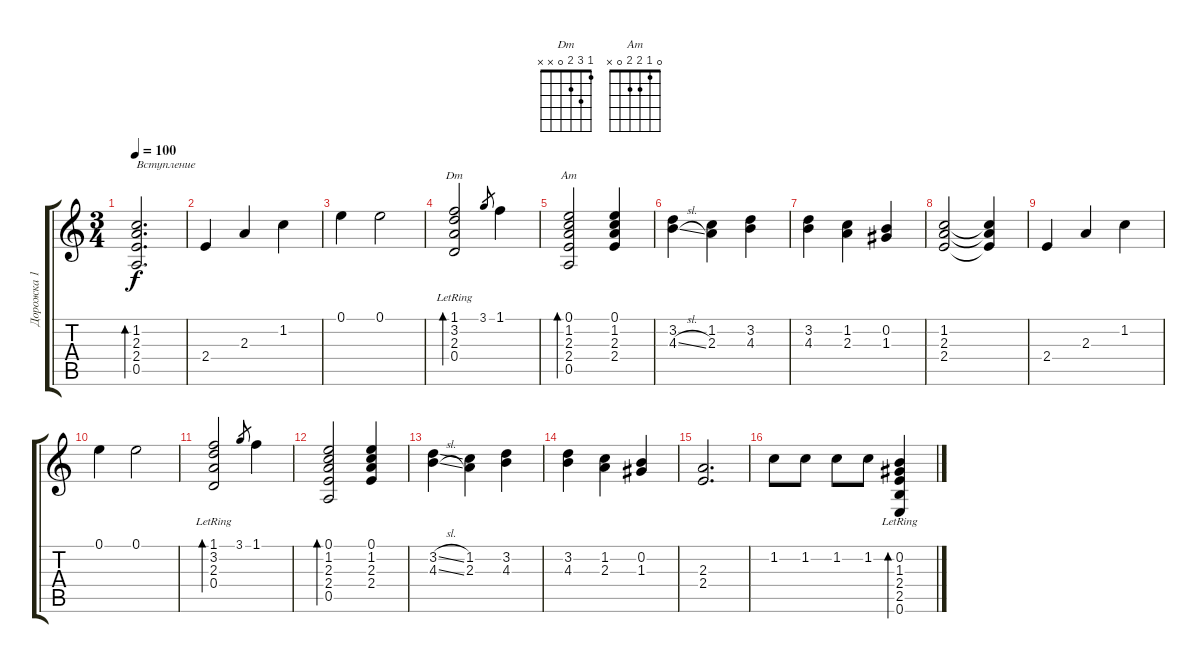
\track ("Дорожка 1" "Дорожка 1") {instrument acousticguitarnylon}
\staff {score tabs}
\tuning (E4 B3 G3 D3 A2 E2) {hide}
\chord ("Dm" 1 3 2 0 x x)
\chord ("Am" 0 1 2 2 0 x)
\ts (3 4)
\tempo 100
\clef g2
\ks c
(1.2 2.3 2.4 0.5).2{d bd 480 txt "Вступление" dy f instrument acousticguitarnylon} |
2.4.4 2.3.4 1.2.4 |
0.1.4 0.1.2 |
(1.1 3.2{lr} 2.3{lr} 0.4{lr}).2{bd 480 ch "Dm"} 3.1.8{gr} 1.1.4 |
(0.1 1.2 2.3 2.4 0.5).2{bd 480 ch "Am"} (0.1 1.2 2.3 2.4).4 |
(3.2 4.3{sl}).4 (1.2 2.3).4 (3.2 4.3).4 |
(3.2 4.3).4 (1.2 2.3).4 (0.2 1.3).4 |
(1.2 2.3 2.4).2 (1.2{t} 2.3{t} 2.4{t}).4 |
2.4.4 2.3.4 1.2.4 |
0.1.4 0.1.2 |
(1.1 3.2{lr} 2.3{lr} 0.4{lr}).2{bd 480} 3.1.8{gr} 1.1.4 |
(0.1 1.2 2.3 2.4 0.5).2{bd 480} (0.1 1.2 2.3 2.4).4 |
(3.2{sl} 4.3{sl}).4 (1.2 2.3).4 (3.2 4.3).4 |
(3.2 4.3).4 (1.2 2.3).4 (0.2 1.3).4 |
(2.3 2.4).2{d} |
1.2.8 1.2.8 1.2.8 1.2.8 (0.2{lr} 1.3{lr} 2.4{lr} 2.5{lr} 0.6{lr}).4{bd 480}
